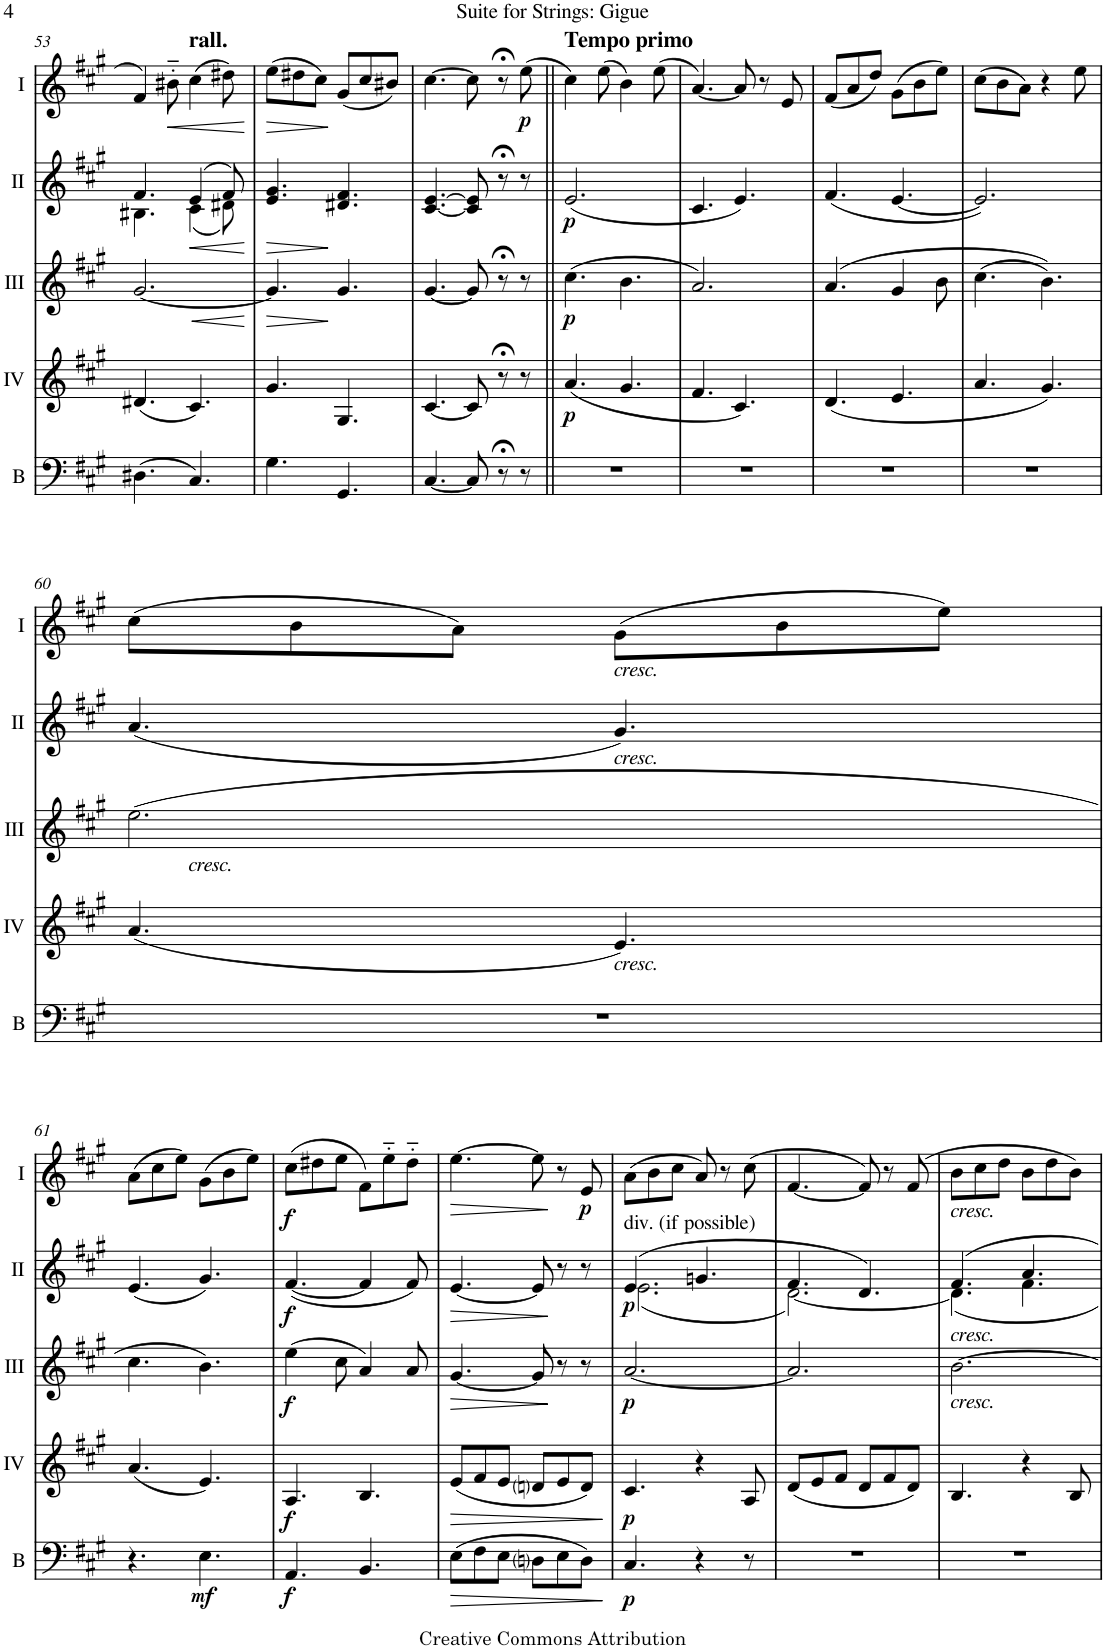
**kern	**dynam	**kern	**dynam	**kern	**dynam	**kern	**dynam	**kern	**dynam
*part5	*part5	*part4	*part4	*part3	*part3	*part2	*part2	*part1	*part1
*staff5	*staff5	*staff4	*staff4	*staff3	*staff3	*staff2	*staff2	*staff1	*staff1
*I"Bass	*	*I"Acc. 4	*	*I"Acc. 3	*	*I"Acc. 2	*	*I"Acc. 1	*
*I'B	*	*	*	*	*	*	*	*	*
!!LO:PB:g=z
*clefF4	*	*clefG2	*	*clefG2	*	*clefG2	*	*clefG2	*
*Trd7c12	*	*Trd7c12	*	*Trd7c12	*	*	*	*	*
*k[f#c#g#]	*	*k[f#c#g#]	*	*k[f#c#g#]	*	*k[f#c#g#]	*	*k[f#c#g#]	*
*M6/8	*	*M6/8	*	*M6/8	*	*M6/8	*	*M6/8	*
=53	=53	=53	=53	=53	=53	=53	=53	=53	=53
!	!	!	!	!	!LO:HP:b	!	!	!	!
*	*	*	*	*	*	*^	*	*	*
(4.D#X\	.	(4.d#X/	.	[2.g#/	<	4.f#/	4.B#X\	.	4f#/	.
!	!	!	!	!	!	!	!	!	!	!LO:HP:b
.	.	.	.	.	.	.	.	.	8b#X'~\	<
!	!	!	!	!	!	!	!	!	!LO:TX:a:B:t=rall.	!
!	!	!	!	!	!	!	!	!LO:HP:b	!	!
4.C#/)	.	4.c#/)	.	.	.	(4e/	(4c#\	<	(4cc#\	.
.	.	.	.	.	.	8f#/)	8d#X\)	.	8dd#X\)	.
*	*	*	*	*	*	*v	*v	*	*	*
.	.	.	.	.	[	.	[	.	[
=54	=54	=54	=54	=54	=54	=54	=54	=54	=54
!	!	!	!	!	!LO:HP:b	!	!LO:HP:b	!	!LO:HP:b
4.G#\	.	4.g#/	.	4.g#/]	>	4.e/ 4.g#/	>	(8ee\L	>
.	.	.	.	.	.	.	.	8dd#X\	.
.	.	.	.	.	.	.	.	8cc#\J)	.
4.GG#/	.	4.G#/	.	4.g#/	]	4.d#X/ 4.f#/	]	(8g#/L	]
.	.	.	.	.	.	.	.	8cc#/	.
.	.	.	.	.	.	.	.	8b#X/J)	.
=55	=55	=55	=55	=55	=55	=55	=55	=55	=55
[4.C#/	.	[4.c#/	.	[4.g#/	.	[4.c#/ [4.e/	.	[4.cc#\	.
8C#/]	.	8c#/]	.	8g#/]	.	8c#/] 8e/]	.	8cc#\]	.
8r;<	.	8r;<	.	8r;<	.	8r;<	.	8r;<	.
!	!	!	!	!	!	!	!	!	!LO:DY:b
8r	.	8r	.	8r	.	8r	.	(8ee\	p
=56||	=56||	=56||	=56||	=56||	=56||	=56||	=56||	=56||	=56||
!	!	!	!	!	!	!	!	!LO:TX:a:B:t=Tempo primo	!
!	!	!	!LO:DY:b	!	!LO:DY:b	!	!LO:DY:b	!	!
2.r	.	(<4.a/	p	(4.cc#\	p	(<2.e/	p	4cc#\)	.
.	.	.	.	.	.	.	.	(8ee\	.
.	.	4.g#/	.	4.b\	.	.	.	4b\)	.
.	.	.	.	.	.	.	.	(8ee\	.
=57	=57	=57	=57	=57	=57	=57	=57	=57	=57
2.r	.	4.f#/	.	2.a/)	.	4.c#/	.	[4.a/)	.
.	.	4.c#/)	.	.	.	4.e/)	.	8a/]	.
.	.	.	.	.	.	.	.	8r	.
.	.	.	.	.	.	.	.	8e/	.
=58	=58	=58	=58	=58	=58	=58	=58	=58	=58
2.r	.	(<4.d/	.	(4.a/	.	(4.f#/	.	(8f#/L	.
.	.	.	.	.	.	.	.	8a/	.
.	.	.	.	.	.	.	.	8dd/J)	.
.	.	4.e/	.	4g#/	.	[4.e/	.	(8g#\L	.
.	.	.	.	.	.	.	.	8b\	.
.	.	.	.	8b\	.	.	.	8ee\J)	.
=59	=59	=59	=59	=59	=59	=59	=59	=59	=59
2.r	.	4.a/	.	(4.cc#\	.	2.e/])	.	(8cc#\L	.
.	.	.	.	.	.	.	.	8b\	.
.	.	.	.	.	.	.	.	8a\J)	.
.	.	4.g#/)	.	4.b\))	.	.	.	4r	.
.	.	.	.	.	.	.	.	8ee\	.
!!LO:LB:g=z
=60	=60	=60	=60	=60	=60	=60	=60	=60	=60
!	!	!	!	!LO:TX:b:i:t=cresc.	!	!	!	!	!
2.r	.	(4.a/	.	(2.ee\	.	(4.a/	.	(8cc#\L	.
.	.	.	.	.	.	.	.	8b\	.
.	.	.	.	.	.	.	.	8a\J)	.
!	!	!	!	!	!	!	!	!LO:TX:b:i:t=cresc.	!
!	!	!	!	!	!	!LO:TX:b:i:t=cresc.	!	!	!
!	!	!LO:TX:b:i:t=cresc.	!	!	!	!	!	!	!
.	.	4.e/)	.	.	.	4.g#/)	.	(8g#\L	.
.	.	.	.	.	.	.	.	8b\	.
.	.	.	.	.	.	.	.	8ee\J)	.
!!LO:LB:g=z
=61	=61	=61	=61	=61	=61	=61	=61	=61	=61
4.r	.	(4.a/	.	4.cc#\	.	(4.e/	.	(8a\L	.
.	.	.	.	.	.	.	.	8cc#\	.
.	.	.	.	.	.	.	.	8ee\J)	.
!	!LO:DY:b	!	!	!	!	!	!	!	!
4.E\	mf	4.e/)	.	4.b\)	.	4.g#/)	.	(8g#\L	.
.	.	.	.	.	.	.	.	8b\	.
.	.	.	.	.	.	.	.	8ee\J)	.
=62	=62	=62	=62	=62	=62	=62	=62	=62	=62
!	!LO:DY:b	!	!LO:DY:b	!	!LO:DY:b	!	!LO:DY:b	!	!LO:DY:b
4.AA/	f	4.A/	f	(4ee\	f	([4.f#/	f	(8cc#\L	f
.	.	.	.	.	.	.	.	8dd#X\	.
.	.	.	.	8cc#\	.	.	.	8ee\J	.
4.BB/	.	4.B/	.	4a/)	.	4f#/]	.	8f#\L)	.
.	.	.	.	.	.	.	.	8ee'~\	.
.	.	.	.	8a/	.	8f#/)	.	8dd#'~\J	.
=63	=63	=63	=63	=63	=63	=63	=63	=63	=63
!	!LO:HP:b	!	!LO:HP:b	!	!LO:HP:b	!	!LO:HP:b	!	!LO:HP:b
(8E\L	>	(8e/L	>	[4.g#/	>	[4.e/	>	[4.ee\	>
8F#\	.	8f#/	.	.	.	.	.	.	.
8E\J	.	8e/J	.	.	.	.	.	.	.
8Dni\L	.	8dni/L	.	8g#/]	.	8e/]	.	8ee\]	.
8E\	.	8e/	.	8r	]	8r	]	8r	]
!	!	!	!	!	!	!	!	!	!LO:DY:b
8D\J)	.	8d/J)	.	8r	.	8r	.	8e/	p
.	]	.	]	.	.	.	.	.	.
=64	=64	=64	=64	=64	=64	=64	=64	=64	=64
*	*	*	*	*	*	*^	*	*	*
!	!	!	!	!	!	!LO:TX:a:t=div. (if possible)	!	!	!	!
!	!LO:DY:b	!	!LO:DY:b	!	!LO:DY:b	!	!	!LO:DY:b	!	!
4.C#/	p	4.c#/	p	[2.a/	p	(4.e/	(2.e\	p	(8a\L	.
.	.	.	.	.	.	.	.	.	8b\	.
.	.	.	.	.	.	.	.	.	8cc#\J	.
4r	.	4r	.	.	.	4.gn/	.	.	8a/)	.
.	.	.	.	.	.	.	.	.	8r	.
8r	.	8A/	.	.	.	.	.	.	(8cc#\	.
=65	=65	=65	=65	=65	=65	=65	=65	=65	=65	=65
2.r	.	(8d/L	.	2.a/]	.	4.f#/	[2.d\)	.	[4.f#/	.
.	.	8e/	.	.	.	.	.	.	.	.
.	.	8f#/J	.	.	.	.	.	.	.	.
.	.	8d/L	.	.	.	4.d/)	.	.	8f#/])	.
.	.	8f#/	.	.	.	.	.	.	8r	.
.	.	8d/J)	.	.	.	.	.	.	(8f#/	.
=66	=66	=66	=66	=66	=66	=66	=66	=66	=66	=66
!	!	!	!	!	!	!	!	!	!LO:TX:b:i:t=cresc.	!
!	!	!	!	!	!	!LO:TX:b:i:t=cresc.	!	!	!	!
!	!	!	!	!LO:TX:b:i:t=cresc.	!	!	!	!	!	!
2.r	.	4.B/	.	[2.b\	.	4.f#/	4.d\]	.	8b\L	.
.	.	.	.	.	.	.	.	.	8cc#\	.
.	.	.	.	.	.	.	.	.	8dd\J	.
.	.	4r	.	.	.	4.a/	4.f#\	.	8b\L	.
.	.	.	.	.	.	.	.	.	8dd\	.
.	.	8B/	.	.	.	.	.	.	8b\J)	.
*	*	*	*	*	*	*v	*v	*	*	*
=	=	=	=	=	=	=	=	=	=
*-	*-	*-	*-	*-	*-	*-	*-	*-	*-
